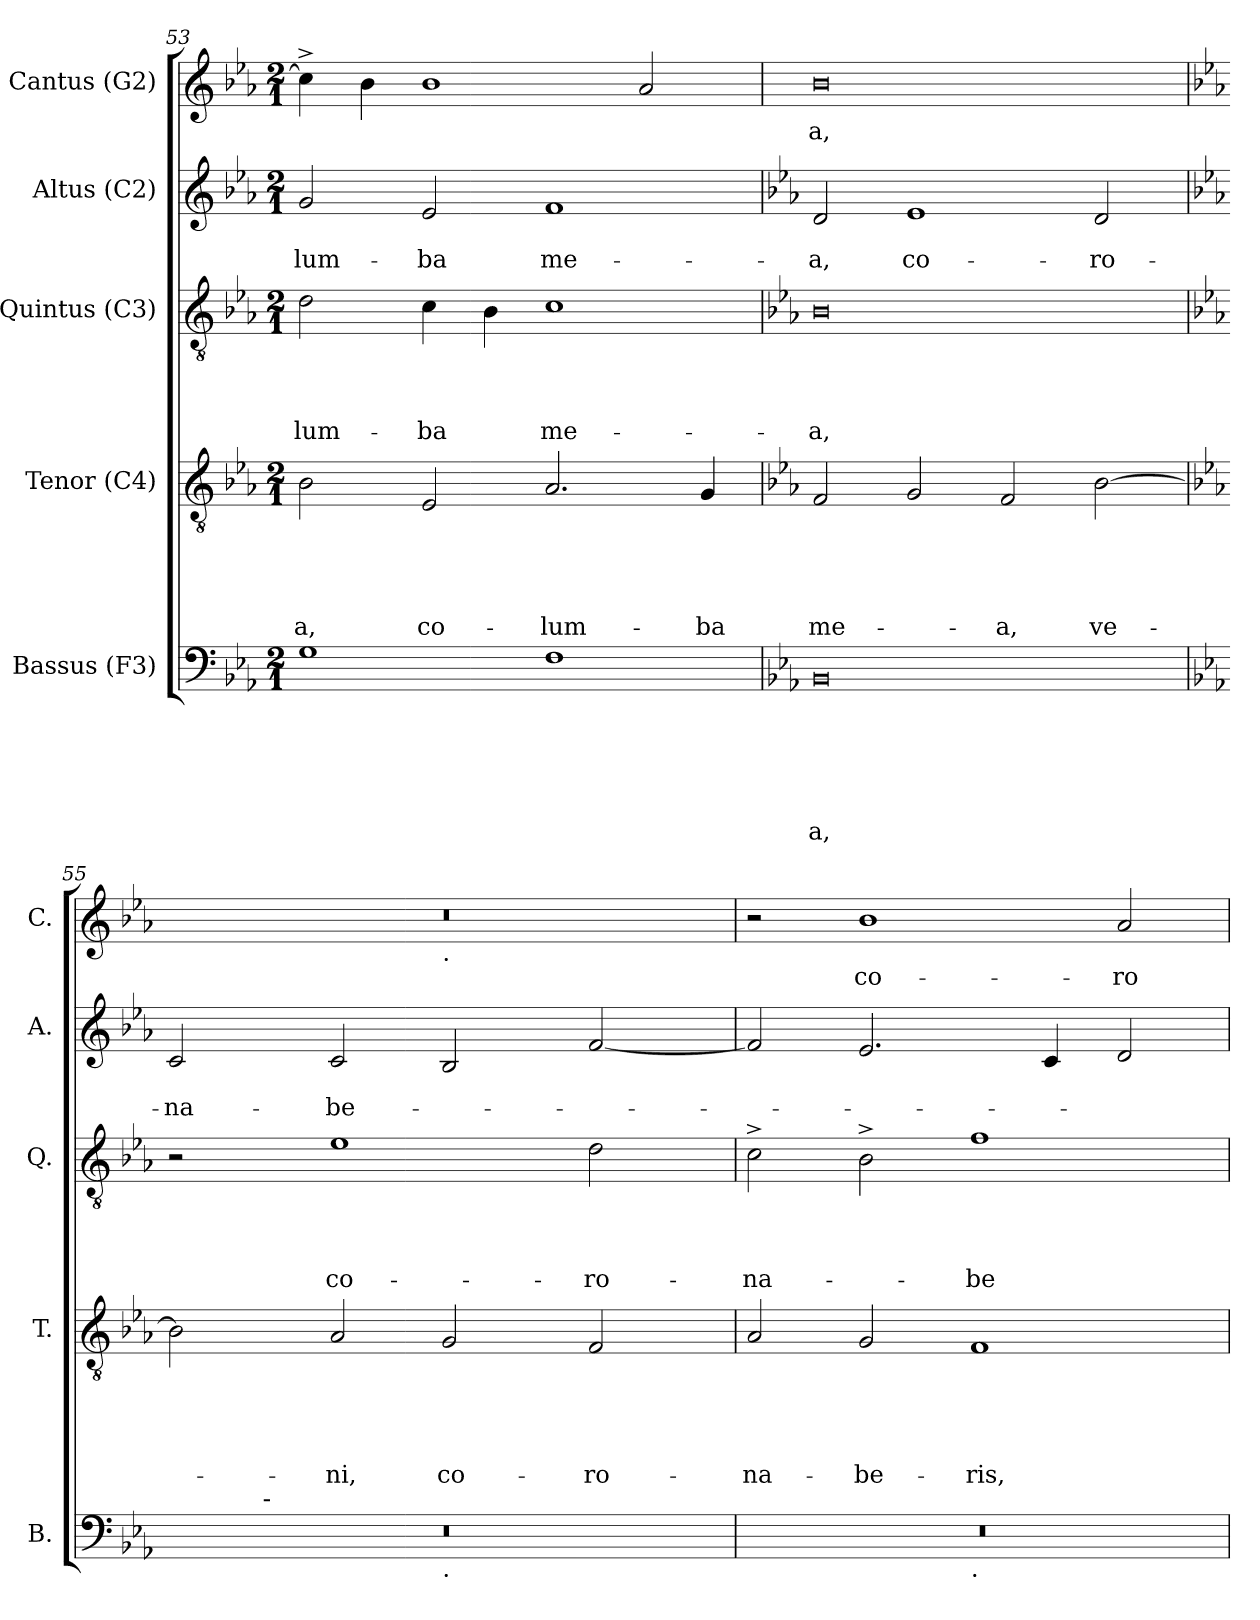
**kern	**text	**text	**text	**text	**text	**text	**kern	**text	**text	**text	**text	**text	**kern	**text	**text	**text	**text	**kern	**text	**text	**kern	**text
*part5	*part5	*part5	*part5	*part5	*part5	*part5	*part4	*part4	*part4	*part4	*part4	*part4	*part3	*part3	*part3	*part3	*part3	*part2	*part2	*part2	*part1	*part1
*staff5	*staff5	*staff5	*staff5	*staff5	*staff5	*staff5	*staff4	*staff4	*staff4	*staff4	*staff4	*staff4	*staff3	*staff3	*staff3	*staff3	*staff3	*staff2	*staff2	*staff2	*staff1	*staff1
*I"Bassus (F3)	*	*	*	*	*	*	*I"Tenor (C4)	*	*	*	*	*	*I"Quintus (C3)	*	*	*	*	*I"Altus (C2)	*	*	*I"Cantus (G2)	*
*I'B.	*	*	*	*	*	*	*I'T.	*	*	*	*	*	*I'Q.	*	*	*	*	*I'A.	*	*	*I'C.	*
*clefF4	*	*	*	*	*	*	*clefGv2	*	*	*	*	*	*clefGv2	*	*	*	*	*clefG2	*	*	*clefG2	*
*k[b-e-a-]	*	*	*	*	*	*	*k[b-e-a-]	*	*	*	*	*	*k[b-e-a-]	*	*	*	*	*k[b-e-a-]	*	*	*k[b-e-a-]	*
*E-:	*	*	*	*	*	*	*E-:	*	*	*	*	*	*E-:	*	*	*	*	*E-:	*	*	*E-:	*
*M2/1	*	*	*	*	*	*	*M2/1	*	*	*	*	*	*M2/1	*	*	*	*	*M2/1	*	*	*M2/1	*
=53	=53	=53	=53	=53	=53	=53	=53	=53	=53	=53	=53	=53	=53	=53	=53	=53	=53	=53	=53	=53	=53	=53
!	!	!	!	!	!	!	!	!	!	!	!	!LO:LY:b	!	!	!	!	!LO:LY:b	!	!	!LO:LY:b	!	!
1G	.	.	.	.	.	.	2B-\	.	.	.	.	-a,	2d\	.	.	.	-lum-	2g/	.	-lum-	4cc^>\]	.
.	.	.	.	.	.	.	.	.	.	.	.	.	.	.	.	.	.	.	.	.	4b-\	.
!	!	!	!	!	!	!	!	!	!	!	!	!LO:LY:b	!	!	!	!	!LO:LY:b	!	!	!LO:LY:b	!	!
.	.	.	.	.	.	.	2E-/	.	.	.	.	co-	4c\	.	.	.	-ba	2e-/	.	-ba	1b-	.
.	.	.	.	.	.	.	.	.	.	.	.	.	4B-\	.	.	.	.	.	.	.	.	.
!	!	!	!	!	!	!	!	!	!	!	!	!LO:LY:b	!	!	!	!	!LO:LY:b	!	!	!LO:LY:b	!	!
1F	.	.	.	.	.	.	2.A-/	.	.	.	.	-lum-	1c	.	.	.	me-	1f	.	me-	.	.
.	.	.	.	.	.	.	.	.	.	.	.	.	.	.	.	.	.	.	.	.	2a-/	.
!	!	!	!	!	!	!	!	!	!	!	!	!LO:LY:b	!	!	!	!	!	!	!	!	!	!
.	.	.	.	.	.	.	4G/	.	.	.	.	-ba	.	.	.	.	.	.	.	.	.	.
=54	=54	=54	=54	=54	=54	=54	=54	=54	=54	=54	=54	=54	=54	=54	=54	=54	=54	=54	=54	=54	=54	=54
*	*	*	*	*	*	*	*	*	*	*	*	*	*	*	*	*	*	*	*	*	*k[]	*
*	*	*	*	*	*	*	*	*	*	*	*	*	*	*	*	*	*	*	*	*	*C:	*
!	!	!	!	!	!	!LO:LY:b:rj	!	!	!	!	!	!LO:LY:b	!	!	!	!	!LO:LY:b:rj	!	!	!LO:LY:b	!	!LO:LY:b:rj
0BB-	.	.	.	.	.	-a,	2F/	.	.	.	.	me-	0B-	.	.	.	-a,	2d/	.	-a,	0b	-a,
!	!	!	!	!	!	!	!	!	!	!	!	!	!	!	!	!	!	!	!	!LO:LY:b	!	!
.	.	.	.	.	.	.	2G/	.	.	.	.	.	.	.	.	.	.	1e-	.	co-	.	.
!	!	!	!	!	!	!	!	!	!	!	!	!LO:LY:b	!	!	!	!	!	!	!	!	!	!
.	.	.	.	.	.	.	2F/	.	.	.	.	-a,	.	.	.	.	.	.	.	.	.	.
!	!	!	!	!	!	!	!	!	!	!	!	!LO:LY:b	!	!	!	!	!	!	!	!LO:LY:b	!	!
.	.	.	.	.	.	.	[<2B-\	.	.	.	.	ve-	.	.	.	.	.	2d/	.	-ro-	.	.
!!LO:LB:g=z
=55	=55	=55	=55	=55	=55	=55	=55	=55	=55	=55	=55	=55	=55	=55	=55	=55	=55	=55	=55	=55	=55	=55
*	*	*	*	*	*	*	*	*	*	*	*	*	*	*	*	*	*	*	*	*	*k[b-e-a-]	*
*	*	*	*	*	*	*	*	*	*	*	*	*	*	*	*	*	*	*	*	*	*E-:	*
!	!	!	!	!	!	!	!	!	!	!	!	!	!	!	!	!	!	!	!	!LO:LY:b	!	!
*^	*	*	*	*	*	*	*	*	*	*	*	*	*	*	*	*	*	*	*	*	*^	*
*	*^	*	*	*	*	*	*	*	*	*	*	*	*	*	*	*	*	*	*	*	*	*	*	*
0r	4ryy	1ryy	.	.	.	.	.	.	2B-\]	.	.	.	.	.	2r	.	.	.	.	2c/	.	-na-	0r	1ryy	.
.	32ryy	.	.	.	.	.	.	.	.	.	.	.	.	.	.	.	.	.	.	.	.	.	.	.	.
!	!LO:TX:a:t=-	!	!	!	!	!	!	!	!	!	!	!	!	!	!	!	!	!	!	!	!	!	!	!	!
.	1ryy	.	.	.	.	.	.	.	.	.	.	.	.	.	.	.	.	.	.	.	.	.	.	.	.
!	!	!	!	!	!	!	!	!	!	!	!	!	!	!LO:LY:b	!	!	!	!	!LO:LY:b	!	!	!LO:LY:b	!	!	!
.	.	.	.	.	.	.	.	.	2A-/	.	.	.	.	-ni,	1e-	.	.	.	co-	2c/	.	-be-	.	.	.
!	!	!	!	!	!	!	!	!	!	!	!	!	!	!	!	!	!	!	!	!	!	!	!	!LO:TX:b:t=.	!
!	!	!LO:TX:b:t=.	!	!	!	!	!	!	!	!	!	!	!	!	!	!	!	!	!	!	!	!	!	!	!
!	!	!	!	!	!	!	!	!	!	!	!	!	!	!LO:LY:b	!	!	!	!	!	!	!	!	!	!	!
.	.	1ryy	.	.	.	.	.	.	2G/	.	.	.	.	co-	.	.	.	.	.	2B-/	.	.	.	1ryy	.
.	2ryy	.	.	.	.	.	.	.	.	.	.	.	.	.	.	.	.	.	.	.	.	.	.	.	.
!	!	!	!	!	!	!	!	!	!	!	!	!	!	!LO:LY:b	!	!	!	!	!LO:LY:b	!	!	!	!	!	!
.	.	.	.	.	.	.	.	.	2F/	.	.	.	.	-ro-	2d\	.	.	.	-ro-	[<2f/	.	.	.	.	.
.	8..ryy	.	.	.	.	.	.	.	.	.	.	.	.	.	.	.	.	.	.	.	.	.	.	.	.
=56	=56	=56	=56	=56	=56	=56	=56	=56	=56	=56	=56	=56	=56	=56	=56	=56	=56	=56	=56	=56	=56	=56	=56	=56	=56
!	!	!	!	!	!	!	!	!	!	!	!	!	!	!LO:LY:b	!	!	!	!	!LO:LY:b	!	!	!	!	!	!
*	*v	*v	*	*	*	*	*	*	*	*	*	*	*	*	*	*	*	*	*	*	*	*	*v	*v	*
0r	1ryy	.	.	.	.	.	.	2A-/	.	.	.	.	-na-	2c^>\	.	.	.	-na-	2f/]	.	.	2r	.
!	!	!	!	!	!	!	!	!	!	!	!	!	!LO:LY:b	!	!	!	!	!	!	!	!	!	!LO:LY:b
.	.	.	.	.	.	.	.	2G/	.	.	.	.	-be-	2B-^>\	.	.	.	.	2.e-/	.	.	1b-	co-
!	!LO:TX:b:t=.	!	!	!	!	!	!	!	!	!	!	!	!	!	!	!	!	!	!	!	!	!	!
!	!	!	!	!	!	!	!	!	!	!	!	!	!LO:LY:b	!	!	!	!	!LO:LY:b	!	!	!	!	!
.	1ryy	.	.	.	.	.	.	1F	.	.	.	.	-ris,	1f	.	.	.	-be-	.	.	.	.	.
.	.	.	.	.	.	.	.	.	.	.	.	.	.	.	.	.	.	.	4c/	.	.	.	.
!	!	!	!	!	!	!	!	!	!	!	!	!	!	!	!	!	!	!	!	!	!	!	!LO:LY:b
.	.	.	.	.	.	.	.	.	.	.	.	.	.	.	.	.	.	.	2d/	.	.	2a-/	-ro-
*v	*v	*	*	*	*	*	*	*	*	*	*	*	*	*	*	*	*	*	*	*	*	*	*
=	=	=	=	=	=	=	=	=	=	=	=	=	=	=	=	=	=	=	=	=	=	=
*-	*-	*-	*-	*-	*-	*-	*-	*-	*-	*-	*-	*-	*-	*-	*-	*-	*-	*-	*-	*-	*-	*-
